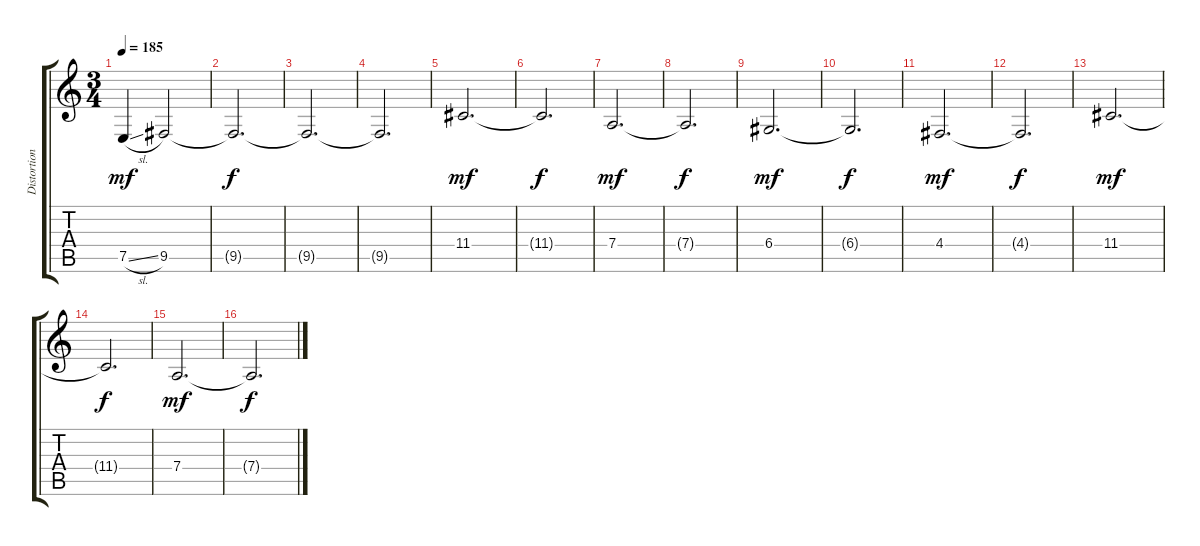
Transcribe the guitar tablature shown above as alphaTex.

\track ("Distortion Guitar" "Distortion") {instrument lead2sawtooth}
\staff {score tabs}
\tuning (E4 B3 G3 D3 A2 E2) {hide}
\ts (3 4)
\tempo 185
\clef g2
\ks c
7.5{sl}.4{dy mf} 9.5.2 |
9.5{t}.2{d dy f} |
9.5{t}.2{d} |
9.5{t}.2{d} |
11.4.2{d dy mf} |
11.4{t}.2{d dy f} |
7.4.2{d dy mf} |
7.4{t}.2{d dy f} |
6.4.2{d dy mf} |
6.4{t}.2{d dy f} |
4.4.2{d dy mf} |
4.4{t}.2{d dy f} |
11.4.2{d dy mf} |
11.4{t}.2{d dy f} |
7.4.2{d dy mf} |
7.4{t}.2{d dy f}
